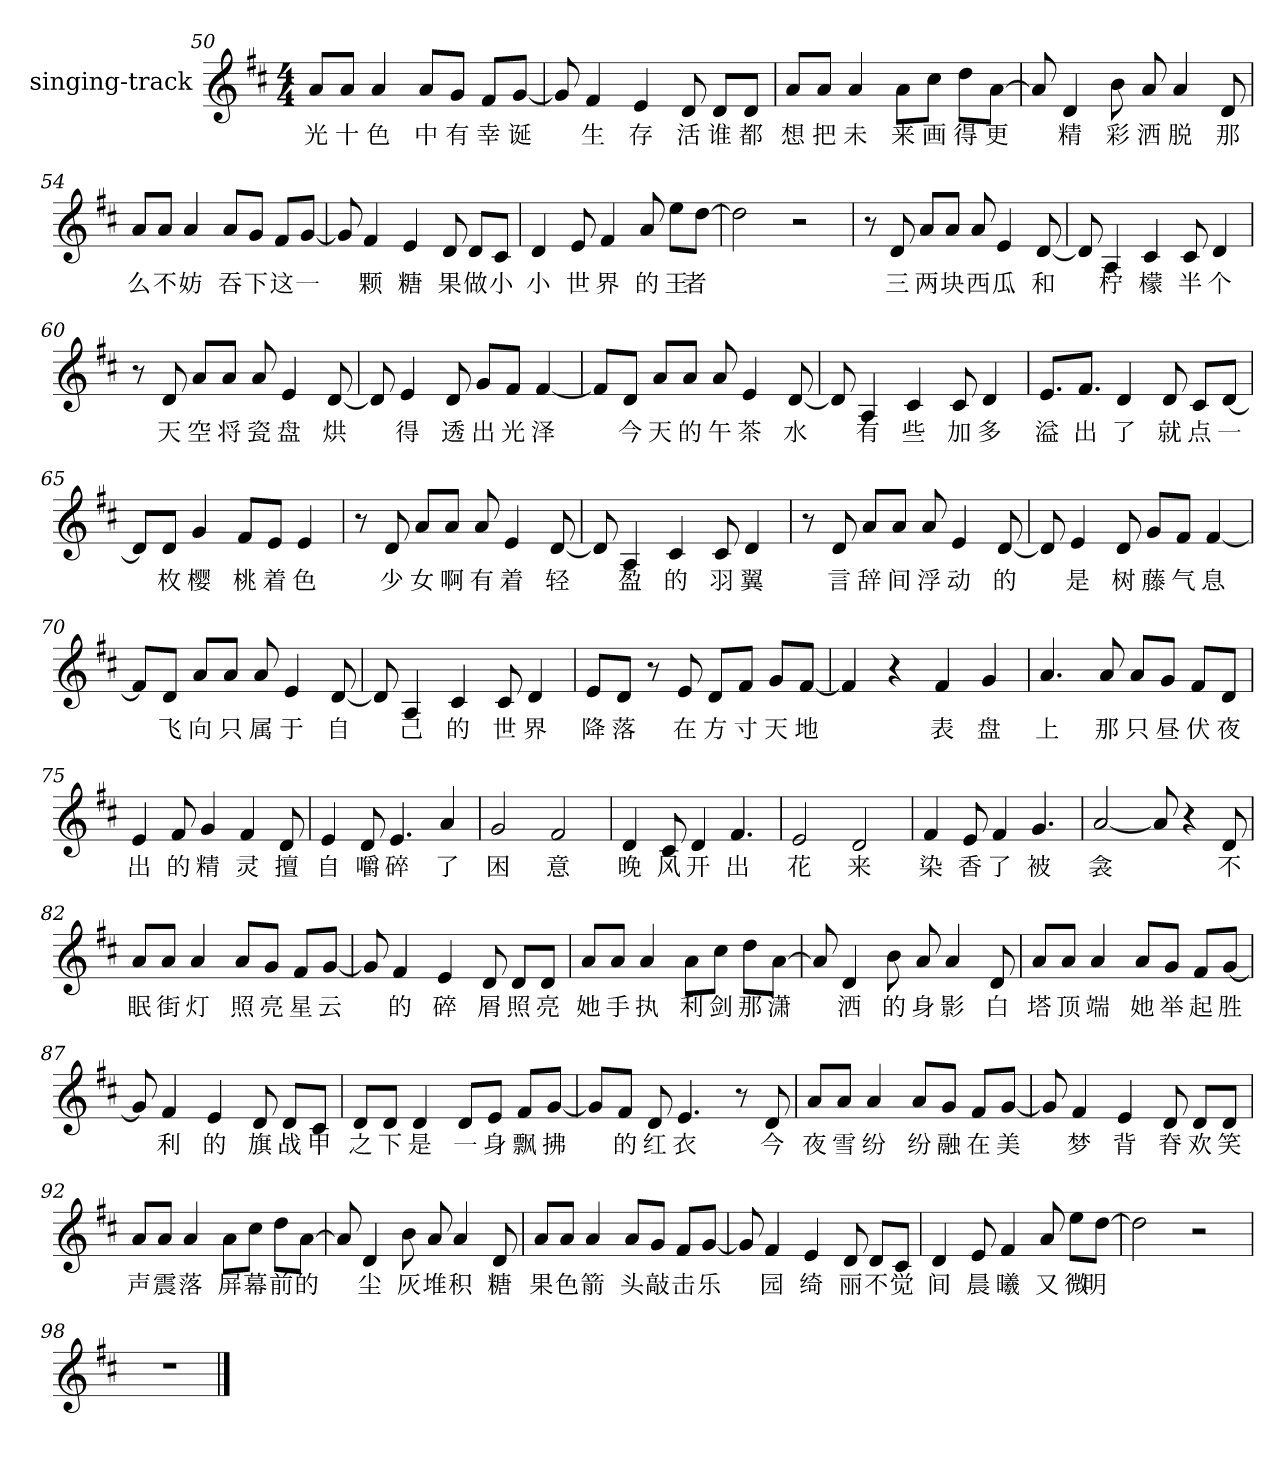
**kern	**text
*part1	*part1
*staff1	*staff1
*I"singing-track	*
*clefG2	*
*k[f#c#]	*
*D:	*
*M4/4	*
=50	=50
8aL	光
8aJ	十
4a	色
8aL	中
8gJ	有
8f#L	幸
[8gJ	诞
=51	=51
8g]	.
4f#	生
4e	存
8d	活
8dL	谁
8dJ	都
=52	=52
8aL	想
8aJ	把
4a	未
8aL	来
8cc#J	画
8ddL	得
[8aJ	更
=53	=53
8a]	.
4d	精
8b	彩
8a	洒
4a	脱
8d	那
=54	=54
8aL	么
8aJ	不
4a	妨
8aL	吞
8gJ	下
8f#L	这
[8gJ	一
=55	=55
8g]	.
4f#	颗
4e	糖
8d	果
8dL	做
8c#J	小
=56	=56
4d	小
8e	世
4f#	界
8a	的
8eeL	王
[8ddJ	者
=57	=57
2dd]	.
2r	.
=58	=58
8r	.
8d	三
8aL	两
8aJ	块
8a	西
4e	瓜
[8d	和
=59	=59
8d]	.
4A	柠
4c#	檬
8c#	半
4d	个
=60	=60
8r	.
8d	天
8aL	空
8aJ	将
8a	瓷
4e	盘
[8d	烘
=61	=61
8d]	.
4e	得
8d	透
8gL	出
8f#J	光
[4f#	泽
=62	=62
8f#L]	.
8dJ	今
8aL	天
8aJ	的
8a	午
4e	茶
[8d	水
=63	=63
8d]	.
4A	有
4c#	些
8c#	加
4d	多
=64	=64
8.eL	溢
8.f#J	出
4d	了
8d	就
8c#L	点
[8dJ	一
=65	=65
8dL]	.
8dJ	枚
4g	樱
8f#L	桃
8eJ	着
4e	色
=66	=66
8r	.
8d	少
8aL	女
8aJ	啊
8a	有
4e	着
[8d	轻
=67	=67
8d]	.
4A	盈
4c#	的
8c#	羽
4d	翼
=68	=68
8r	.
8d	言
8aL	辞
8aJ	间
8a	浮
4e	动
[8d	的
=69	=69
8d]	.
4e	是
8d	树
8gL	藤
8f#J	气
[4f#	息
=70	=70
8f#L]	.
8dJ	飞
8aL	向
8aJ	只
8a	属
4e	于
[8d	自
=71	=71
8d]	.
4A	己
4c#	的
8c#	世
4d	界
=72	=72
8eL	降
8dJ	落
8r	.
8e	在
8dL	方
8f#J	寸
8gL	天
[8f#J	地
=73	=73
4f#]	.
4r	.
4f#	表
4g	盘
=74	=74
4.a	上
8a	那
8aL	只
8gJ	昼
8f#L	伏
8dJ	夜
=75	=75
4e	出
8f#	的
4g	精
4f#	灵
8d	擅
=76	=76
4e	自
8d	嚼
4.e	碎
4a	了
=77	=77
2g	困
2f#	意
=78	=78
4d	晚
8c#	风
4d	开
4.f#	出
=79	=79
2e	花
2d	来
=80	=80
4f#	染
8e	香
4f#	了
4.g	被
=81	=81
[2a	衾
8a]	.
4r	.
8d	不
=82	=82
8aL	眠
8aJ	街
4a	灯
8aL	照
8gJ	亮
8f#L	星
[8gJ	云
=83	=83
8g]	.
4f#	的
4e	碎
8d	屑
8dL	照
8dJ	亮
=84	=84
8aL	她
8aJ	手
4a	执
8aL	利
8cc#J	剑
8ddL	那
[8aJ	潇
=85	=85
8a]	.
4d	洒
8b	的
8a	身
4a	影
8d	白
=86	=86
8aL	塔
8aJ	顶
4a	端
8aL	她
8gJ	举
8f#L	起
[8gJ	胜
=87	=87
8g]	.
4f#	利
4e	的
8d	旗
8dL	战
8c#J	甲
=88	=88
8dL	之
8dJ	下
4d	是
8dL	一
8eJ	身
8f#L	飘
[8gJ	拂
=89	=89
8gL]	.
8f#J	的
8d	红
4.e	衣
8r	.
8d	今
=90	=90
8aL	夜
8aJ	雪
4a	纷
8aL	纷
8gJ	融
8f#L	在
[8gJ	美
=91	=91
8g]	.
4f#	梦
4e	背
8d	脊
8dL	欢
8dJ	笑
=92	=92
8aL	声
8aJ	震
4a	落
8aL	屏
8cc#J	幕
8ddL	前
[8aJ	的
=93	=93
8a]	.
4d	尘
8b	灰
8a	堆
4a	积
8d	糖
=94	=94
8aL	果
8aJ	色
4a	箭
8aL	头
8gJ	敲
8f#L	击
[8gJ	乐
=95	=95
8g]	.
4f#	园
4e	绮
8d	丽
8dL	不
8c#J	觉
=96	=96
4d	间
8e	晨
4f#	曦
8a	又
8eeL	微
[8ddJ	明
=97	=97
2dd]	.
2r	.
=98	=98
1r	.
==	==
*-	*-
